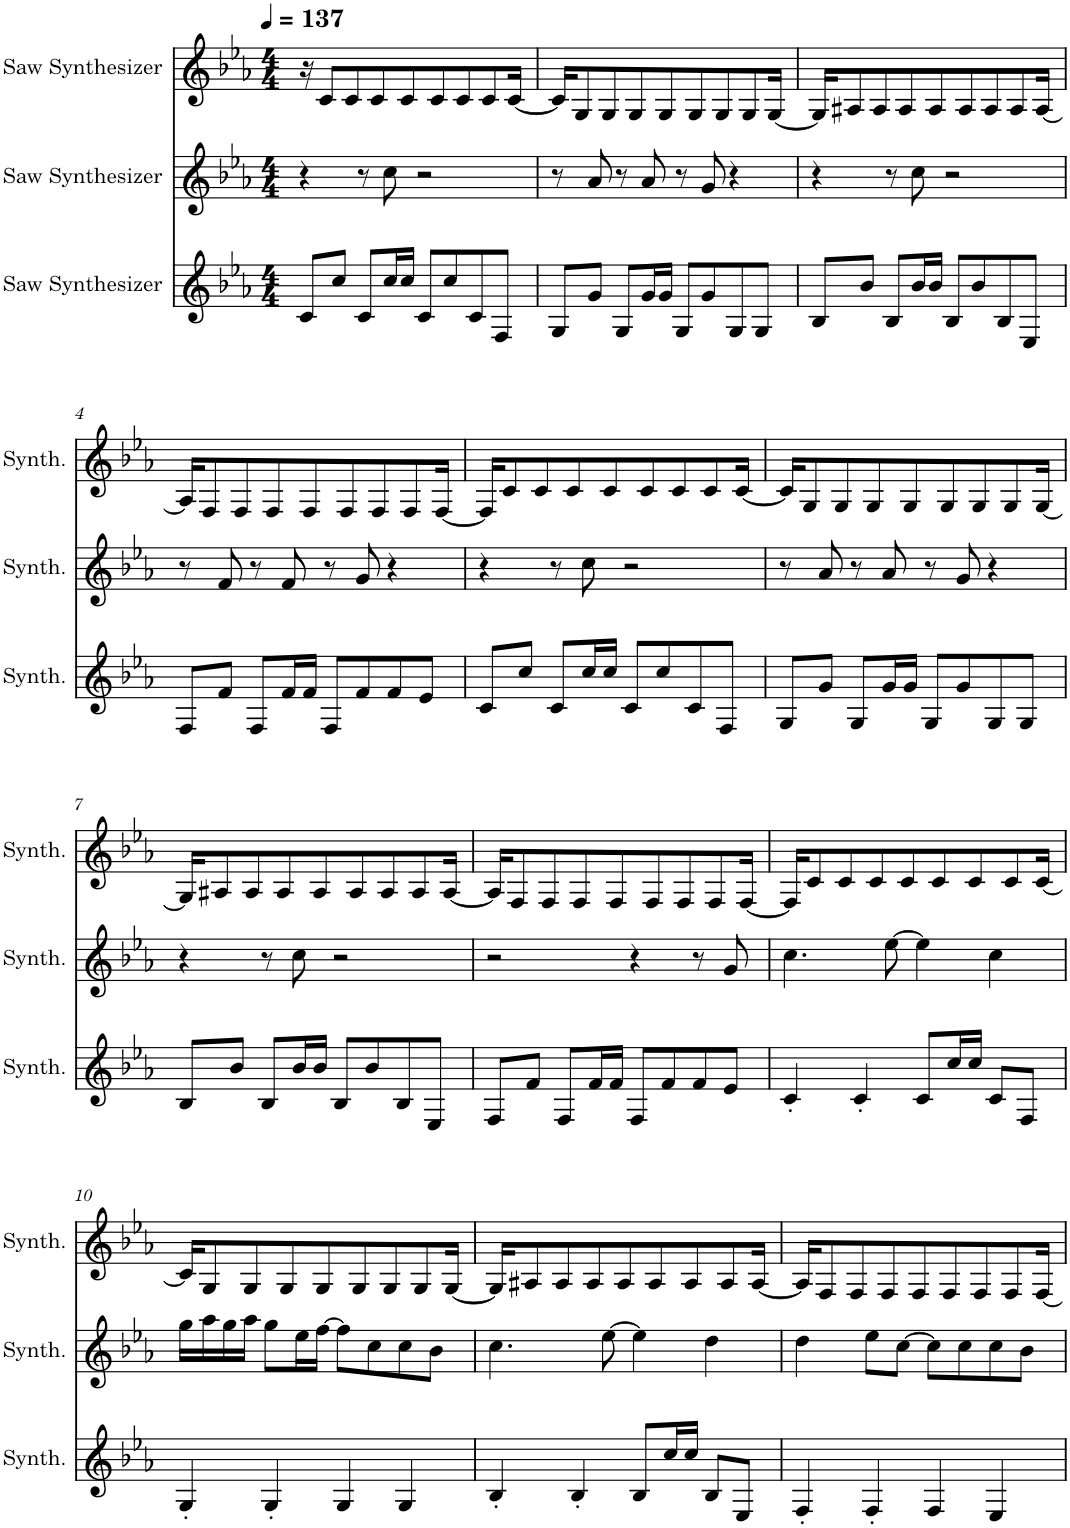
**kern	**kern	**kern
*part3	*part2	*part1
*staff3	*staff2	*staff1
*I"Saw Synthesizer	*I"Saw Synthesizer	*I"Saw Synthesizer
*I'Synth.	*I'Synth.	*I'Synth.
*clefG2	*clefG2	*clefG2
*k[b-e-a-]	*k[b-e-a-]	*k[b-e-a-]
*M4/4	*M4/4	*M4/4
*MM137	*MM137	*MM137
=1	=1	=1
8c/L	4r	16r
.	.	8c/L
8cc/J	.	.
.	.	8c/
8c/L	8r	.
.	.	8c/
16cc/L	8cc\	.
16cc/JJ	.	8c/
8c/L	2r	.
.	.	8c/
8cc/	.	.
.	.	8c/
8c/	.	.
.	.	8c/
8F/J	.	.
.	.	[16c/Jk
=2	=2	=2
8G/L	8r	16c/KL]
.	.	8G/
8g/J	8a-/	.
.	.	8G/
8G/L	8r	.
.	.	8G/
16g/L	8a-/	.
16g/JJ	.	8G/
8G/L	8r	.
.	.	8G/
8g/	8g/	.
.	.	8G/
8G/	4r	.
.	.	8G/
8G/J	.	.
.	.	[16G/Jk
=3	=3	=3
8B-/L	4r	16G/KL]
.	.	8A#X/
8b-/J	.	.
.	.	8A#/
8B-/L	8r	.
.	.	8A#/
16b-/L	8cc\	.
16b-/JJ	.	8A#/
8B-/L	2r	.
.	.	8A#/
8b-/	.	.
.	.	8A#/
8B-/	.	.
.	.	8A#/
8E-/J	.	.
.	.	[16A#/Jk
!!LO:LB:g=z
=4	=4	=4
8F/L	8r	16A#/KL]
.	.	8F/
8f/J	8f/	.
.	.	8F/
8F/L	8r	.
.	.	8F/
16f/L	8f/	.
16f/JJ	.	8F/
8F/L	8r	.
.	.	8F/
8f/	8g/	.
.	.	8F/
8f/	4r	.
.	.	8F/
8e-/J	.	.
.	.	[16F/Jk
=5	=5	=5
8c/L	4r	16F/KL]
.	.	8c/
8cc/J	.	.
.	.	8c/
8c/L	8r	.
.	.	8c/
16cc/L	8cc\	.
16cc/JJ	.	8c/
8c/L	2r	.
.	.	8c/
8cc/	.	.
.	.	8c/
8c/	.	.
.	.	8c/
8F/J	.	.
.	.	[16c/Jk
=6	=6	=6
8G/L	8r	16c/KL]
.	.	8G/
8g/J	8a-/	.
.	.	8G/
8G/L	8r	.
.	.	8G/
16g/L	8a-/	.
16g/JJ	.	8G/
8G/L	8r	.
.	.	8G/
8g/	8g/	.
.	.	8G/
8G/	4r	.
.	.	8G/
8G/J	.	.
.	.	[16G/Jk
!!LO:LB:g=z
=7	=7	=7
8B-/L	4r	16G/KL]
.	.	8A#X/
8b-/J	.	.
.	.	8A#/
8B-/L	8r	.
.	.	8A#/
16b-/L	8cc\	.
16b-/JJ	.	8A#/
8B-/L	2r	.
.	.	8A#/
8b-/	.	.
.	.	8A#/
8B-/	.	.
.	.	8A#/
8E-/J	.	.
.	.	[16A#/Jk
=8	=8	=8
8F/L	2r	16A#/KL]
.	.	8F/
8f/J	.	.
.	.	8F/
8F/L	.	.
.	.	8F/
16f/L	.	.
16f/JJ	.	8F/
8F/L	4r	.
.	.	8F/
8f/	.	.
.	.	8F/
8f/	8r	.
.	.	8F/
8e-/J	8g/	.
.	.	[16F/Jk
=9	=9	=9
4c'/	4.cc\	16F/KL]
.	.	8c/
.	.	8c/
4c'/	.	.
.	.	8c/
.	[8ee-\	.
.	.	8c/
8c/L	4ee-\]	.
.	.	8c/
16cc/L	.	.
16cc/JJ	.	8c/
8c/L	4cc\	.
.	.	8c/
8F/J	.	.
.	.	[16c/Jk
!!LO:LB:g=z
=10	=10	=10
4G'/	16gg\LL	16c/KL]
.	16aa-\	8G/
.	16gg\	.
.	16aa-\JJ	8G/
4G'/	8gg\L	.
.	.	8G/
.	16ee-\L	.
.	[16ff\JJ	8G/
4G/	8ff\L]	.
.	.	8G/
.	8cc\	.
.	.	8G/
4G/	8cc\	.
.	.	8G/
.	8b-\J	.
.	.	[16G/Jk
=11	=11	=11
4B-'/	4.cc\	16G/KL]
.	.	8A#X/
.	.	8A#/
4B-'/	.	.
.	.	8A#/
.	[8ee-\	.
.	.	8A#/
8B-/L	4ee-\]	.
.	.	8A#/
16cc/L	.	.
16cc/JJ	.	8A#/
8B-/L	4dd\	.
.	.	8A#/
8E-/J	.	.
.	.	[16A#/Jk
=12	=12	=12
4F'/	4dd\	16A#/KL]
.	.	8F/
.	.	8F/
4F'/	8ee-\L	.
.	.	8F/
.	[8cc\J	.
.	.	8F/
4F/	8cc\L]	.
.	.	8F/
.	8cc\	.
.	.	8F/
4E-/	8cc\	.
.	.	8F/
.	8b-\J	.
.	.	[16F/Jk
=	=	=
*-	*-	*-
